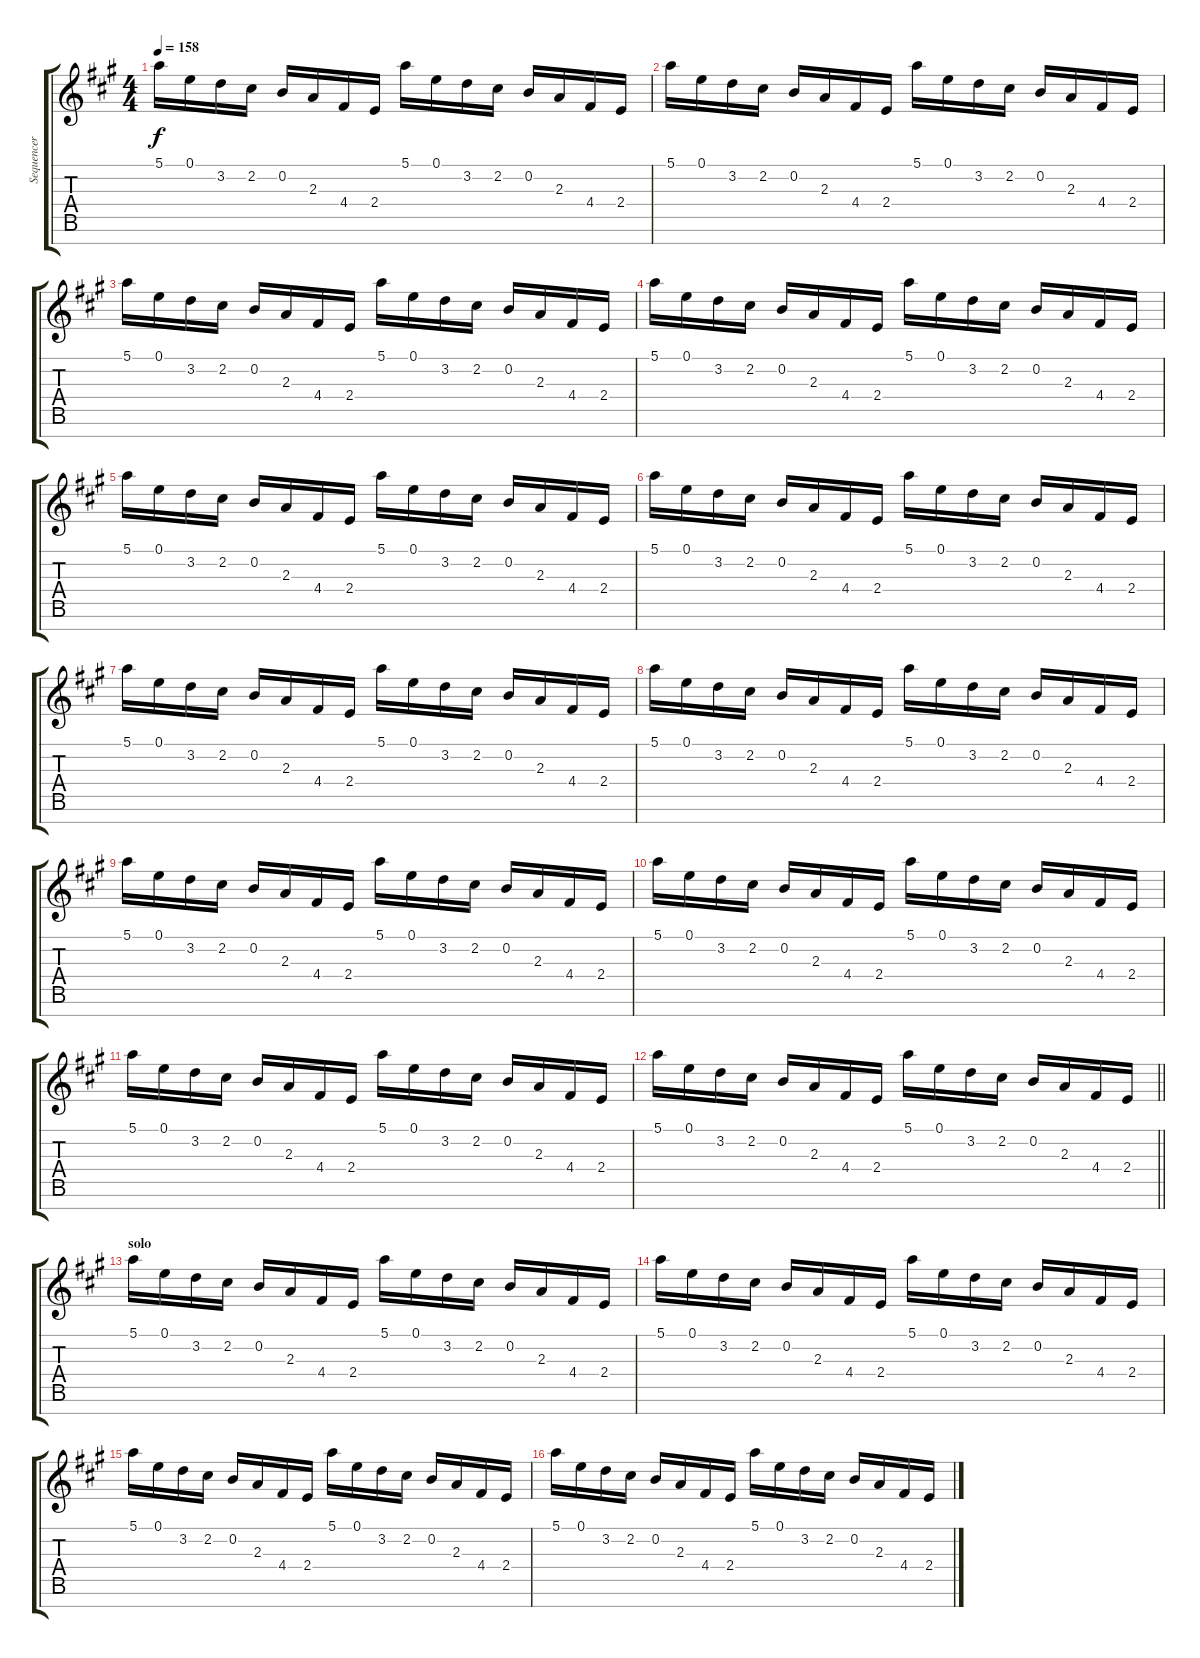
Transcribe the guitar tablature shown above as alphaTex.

\track ("Sequencer" "Sequencer") {instrument pad3polysynth}
\staff {score tabs}
\tuning (E5 B4 G4 D4 A3 E3 B2) {hide}
\ts (4 4)
\tempo 158
\clef g2
\ks a
5.1.16{dy f} 0.1.16 3.2.16 2.2.16 0.2.16 2.3.16 4.4.16 2.4.16 5.1.16 0.1.16 3.2.16 2.2.16 0.2.16 2.3.16 4.4.16 2.4.16 |
5.1.16 0.1.16 3.2.16 2.2.16 0.2.16 2.3.16 4.4.16 2.4.16 5.1.16 0.1.16 3.2.16 2.2.16 0.2.16 2.3.16 4.4.16 2.4.16 |
5.1.16 0.1.16 3.2.16 2.2.16 0.2.16 2.3.16 4.4.16 2.4.16 5.1.16 0.1.16 3.2.16 2.2.16 0.2.16 2.3.16 4.4.16 2.4.16 |
5.1.16 0.1.16 3.2.16 2.2.16 0.2.16 2.3.16 4.4.16 2.4.16 5.1.16 0.1.16 3.2.16 2.2.16 0.2.16 2.3.16 4.4.16 2.4.16 |
5.1.16 0.1.16 3.2.16 2.2.16 0.2.16 2.3.16 4.4.16 2.4.16 5.1.16 0.1.16 3.2.16 2.2.16 0.2.16 2.3.16 4.4.16 2.4.16 |
5.1.16 0.1.16 3.2.16 2.2.16 0.2.16 2.3.16 4.4.16 2.4.16 5.1.16 0.1.16 3.2.16 2.2.16 0.2.16 2.3.16 4.4.16 2.4.16 |
5.1.16 0.1.16 3.2.16 2.2.16 0.2.16 2.3.16 4.4.16 2.4.16 5.1.16 0.1.16 3.2.16 2.2.16 0.2.16 2.3.16 4.4.16 2.4.16 |
5.1.16 0.1.16 3.2.16 2.2.16 0.2.16 2.3.16 4.4.16 2.4.16 5.1.16 0.1.16 3.2.16 2.2.16 0.2.16 2.3.16 4.4.16 2.4.16 |
5.1.16 0.1.16 3.2.16 2.2.16 0.2.16 2.3.16 4.4.16 2.4.16 5.1.16 0.1.16 3.2.16 2.2.16 0.2.16 2.3.16 4.4.16 2.4.16 |
5.1.16 0.1.16 3.2.16 2.2.16 0.2.16 2.3.16 4.4.16 2.4.16 5.1.16 0.1.16 3.2.16 2.2.16 0.2.16 2.3.16 4.4.16 2.4.16 |
5.1.16 0.1.16 3.2.16 2.2.16 0.2.16 2.3.16 4.4.16 2.4.16 5.1.16 0.1.16 3.2.16 2.2.16 0.2.16 2.3.16 4.4.16 2.4.16 |
\barLineRight lightlight
5.1.16 0.1.16 3.2.16 2.2.16 0.2.16 2.3.16 4.4.16 2.4.16 5.1.16 0.1.16 3.2.16 2.2.16 0.2.16 2.3.16 4.4.16 2.4.16 |
\section ("" "solo")
5.1.16 0.1.16 3.2.16 2.2.16 0.2.16 2.3.16 4.4.16 2.4.16 5.1.16 0.1.16 3.2.16 2.2.16 0.2.16 2.3.16 4.4.16 2.4.16 |
5.1.16 0.1.16 3.2.16 2.2.16 0.2.16 2.3.16 4.4.16 2.4.16 5.1.16 0.1.16 3.2.16 2.2.16 0.2.16 2.3.16 4.4.16 2.4.16 |
5.1.16 0.1.16 3.2.16 2.2.16 0.2.16 2.3.16 4.4.16 2.4.16 5.1.16 0.1.16 3.2.16 2.2.16 0.2.16 2.3.16 4.4.16 2.4.16 |
5.1.16 0.1.16 3.2.16 2.2.16 0.2.16 2.3.16 4.4.16 2.4.16 5.1.16 0.1.16 3.2.16 2.2.16 0.2.16 2.3.16 4.4.16 2.4.16
